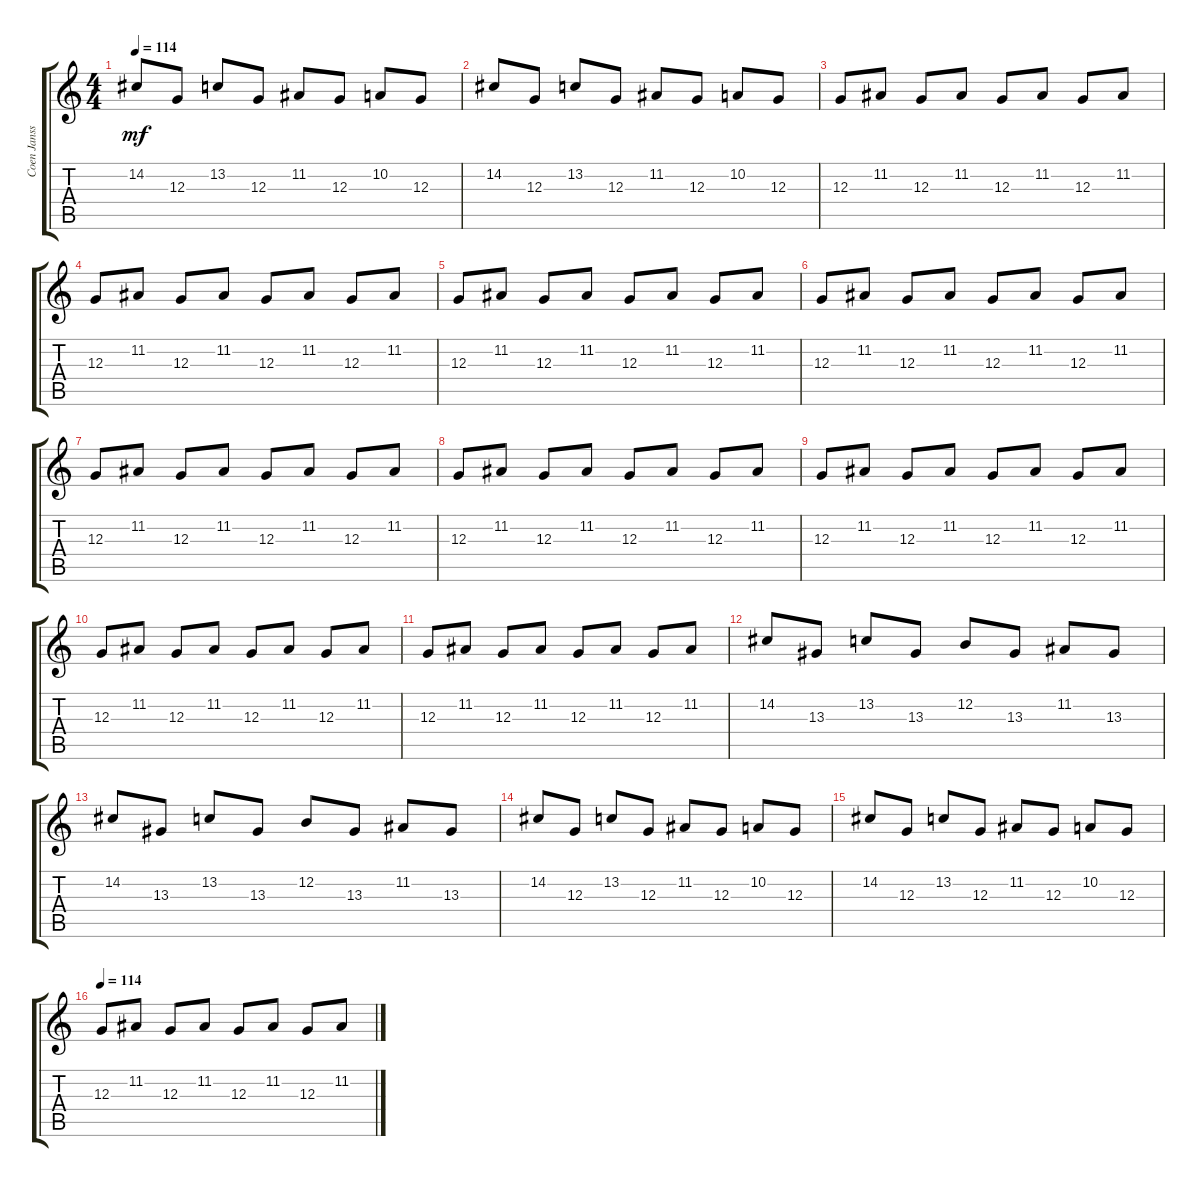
\track ("Coen Janssen" "Coen Janss") {instrument tremolostrings}
\staff {score tabs}
\tuning (E4 B3 G3 D3 A2 E2) {hide}
\ts (4 4)
\tempo 114
\clef g2
\ks c
14.2.8{dy mf} 12.3.8 13.2.8 12.3.8 11.2.8 12.3.8 10.2.8 12.3.8 |
14.2.8 12.3.8 13.2.8 12.3.8 11.2.8 12.3.8 10.2.8 12.3.8 |
12.3.8 11.2.8 12.3.8 11.2.8 12.3.8 11.2.8 12.3.8 11.2.8 |
12.3.8 11.2.8 12.3.8 11.2.8 12.3.8 11.2.8 12.3.8 11.2.8 |
12.3.8 11.2.8 12.3.8 11.2.8 12.3.8 11.2.8 12.3.8 11.2.8 |
12.3.8 11.2.8 12.3.8 11.2.8 12.3.8 11.2.8 12.3.8 11.2.8 |
12.3.8 11.2.8 12.3.8 11.2.8 12.3.8 11.2.8 12.3.8 11.2.8 |
12.3.8 11.2.8 12.3.8 11.2.8 12.3.8 11.2.8 12.3.8 11.2.8 |
12.3.8 11.2.8 12.3.8 11.2.8 12.3.8 11.2.8 12.3.8 11.2.8 |
12.3.8 11.2.8 12.3.8 11.2.8 12.3.8 11.2.8 12.3.8 11.2.8 |
12.3.8 11.2.8 12.3.8 11.2.8 12.3.8 11.2.8 12.3.8 11.2.8 |
14.2.8 13.3.8 13.2.8 13.3.8 12.2.8 13.3.8 11.2.8 13.3.8 |
14.2.8 13.3.8 13.2.8 13.3.8 12.2.8 13.3.8 11.2.8 13.3.8 |
14.2.8 12.3.8 13.2.8 12.3.8 11.2.8 12.3.8 10.2.8 12.3.8 |
14.2.8 12.3.8 13.2.8 12.3.8 11.2.8 12.3.8 10.2.8 12.3.8 |
\tempo 114
12.3.8 11.2.8 12.3.8 11.2.8 12.3.8 11.2.8 12.3.8 11.2.8
